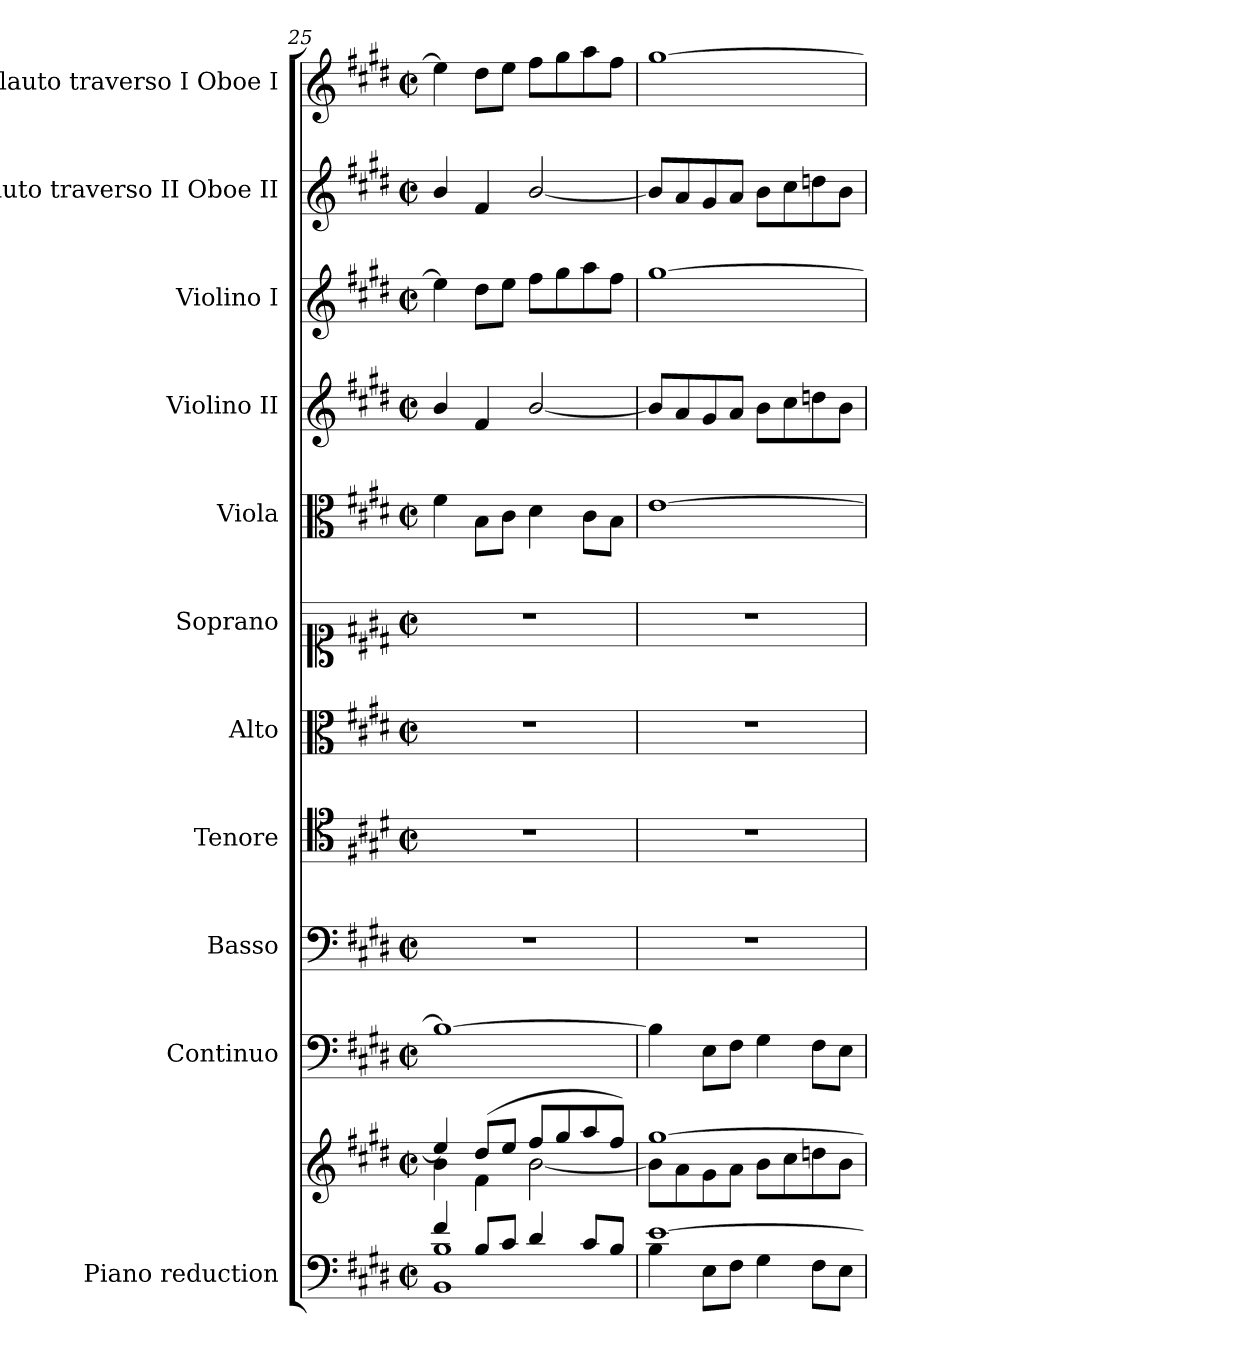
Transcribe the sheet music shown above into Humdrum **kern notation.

**kern	**kern	**kern	**kern	**kern	**kern	**kern	**kern	**kern	**kern	**kern	**kern
*part11	*part11	*part10	*part9	*part8	*part7	*part6	*part5	*part4	*part3	*part2	*part1
*staff12	*staff11	*staff10	*staff9	*staff8	*staff7	*staff6	*staff5	*staff4	*staff3	*staff2	*staff1
*I"Piano reduction	*	*I"Continuo	*I"Basso	*I"Tenore	*I"Alto	*I"Soprano	*I"Viola	*I"Violino II	*I"Violino I	*I"Flauto traverso II Oboe II	*I"Flauto traverso I Oboe I
*I'Pno	*	*	*	*	*	*	*	*	*	*I'Ob	*I'Ob
*clefF4	*clefG2	*clefF4	*clefF4	*clefC4	*clefC3	*clefC1	*clefC3	*clefG2	*clefG2	*clefG2	*clefG2
*k[f#c#g#d#]	*k[f#c#g#d#]	*k[f#c#g#d#]	*k[f#c#g#d#]	*k[f#c#g#d#]	*k[f#c#g#d#]	*k[f#c#g#d#]	*k[f#c#g#d#]	*k[f#c#g#d#]	*k[f#c#g#d#]	*k[f#c#g#d#]	*k[f#c#g#d#]
*M2/2	*M2/2	*M2/2	*M2/2	*M2/2	*M2/2	*M2/2	*M2/2	*M2/2	*M2/2	*M2/2	*M2/2
*met(c|)	*met(c|)	*met(c|)	*met(c|)	*met(c|)	*met(c|)	*met(c|)	*met(c|)	*met(c|)	*met(c|)	*met(c|)	*met(c|)
=25	=25	=25	=25	=25	=25	=25	=25	=25	=25	=25	=25
*^	*^	*	*	*	*	*	*	*	*	*	*
4f#/	1BB 1B	4ee/]	4b\	1B_	1r	1r	1r	1r	4f#\	4b/	4ee\]	4b/	4ee\]
8B/L	.	(>8dd#/L	4f#\	.	.	.	.	.	8B\L	4f#/	8dd#\L	4f#/	8dd#\L
8c#/J	.	8ee/J	.	.	.	.	.	.	8c#\J	.	8ee\J	.	8ee\J
4d#/	.	8ff#/L	[2b\	.	.	.	.	.	4d#\	[2b/	8ff#\L	[2b/	8ff#\L
.	.	8gg#/	.	.	.	.	.	.	.	.	8gg#\	.	8gg#\
8c#/L	.	8aa/	.	.	.	.	.	.	8c#\L	.	8aa\	.	8aa\
8B/J	.	8ff#/J)	.	.	.	.	.	.	8B\J	.	8ff#\J	.	8ff#\J
=26	=26	=26	=26	=26	=26	=26	=26	=26	=26	=26	=26	=26	=26
[1e	4B\	[1gg#	8b\L]	4B\]	1r	1r	1r	1r	[1e	8b/L]	[1gg#	8b/L]	[1gg#
.	.	.	8a\	.	.	.	.	.	.	8a/	.	8a/	.
.	8E\L	.	8g#\	8E\L	.	.	.	.	.	8g#/	.	8g#/	.
.	8F#\J	.	8a\J	8F#\J	.	.	.	.	.	8a/J	.	8a/J	.
.	4G#\	.	8b\L	4G#\	.	.	.	.	.	8b\L	.	8b\L	.
.	.	.	8cc#\	.	.	.	.	.	.	8cc#\	.	8cc#\	.
.	8F#\L	.	8ddn\	8F#\L	.	.	.	.	.	8ddn\	.	8ddn\	.
.	8E\J	.	8b\J	8E\J	.	.	.	.	.	8b\J	.	8b\J	.
*v	*v	*	*	*	*	*	*	*	*	*	*	*	*
*	*v	*v	*	*	*	*	*	*	*	*	*	*
=	=	=	=	=	=	=	=	=	=	=	=
*-	*-	*-	*-	*-	*-	*-	*-	*-	*-	*-	*-
